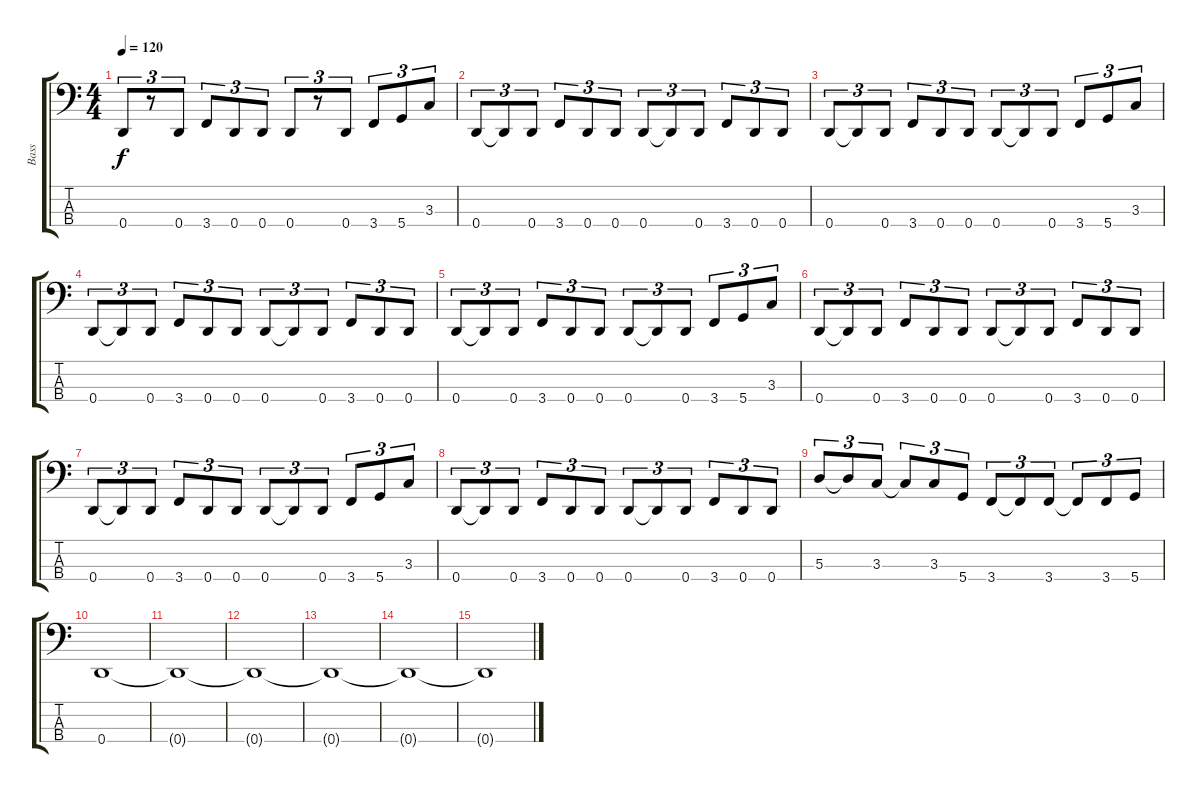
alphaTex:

\track ("Bass" "Bass") {instrument electricbasspick bank 78}
\staff {score tabs}
\tuning (G2 D2 A1 D1) {hide}
\ts (4 4)
\tempo 120
\clef f4
\ks c
0.4.8{tu (3 2) dy f} r.8{tu (3 2)} 0.4.8{tu (3 2)} 3.4.8{tu (3 2)} 0.4.8{tu (3 2)} 0.4.8{tu (3 2)} 0.4.8{tu (3 2)} r.8{tu (3 2)} 0.4.8{tu (3 2)} 3.4.8{tu (3 2)} 5.4.8{tu (3 2)} 3.3.8{tu (3 2)} |
0.4.8{tu (3 2)} 0.4{t}.8{tu (3 2)} 0.4.8{tu (3 2)} 3.4.8{tu (3 2)} 0.4.8{tu (3 2)} 0.4.8{tu (3 2)} 0.4.8{tu (3 2)} 0.4{t}.8{tu (3 2)} 0.4.8{tu (3 2)} 3.4.8{tu (3 2)} 0.4.8{tu (3 2)} 0.4.8{tu (3 2)} |
0.4.8{tu (3 2)} 0.4{t}.8{tu (3 2)} 0.4.8{tu (3 2)} 3.4.8{tu (3 2)} 0.4.8{tu (3 2)} 0.4.8{tu (3 2)} 0.4.8{tu (3 2)} 0.4{t}.8{tu (3 2)} 0.4.8{tu (3 2)} 3.4.8{tu (3 2)} 5.4.8{tu (3 2)} 3.3.8{tu (3 2)} |
0.4.8{tu (3 2)} 0.4{t}.8{tu (3 2)} 0.4.8{tu (3 2)} 3.4.8{tu (3 2)} 0.4.8{tu (3 2)} 0.4.8{tu (3 2)} 0.4.8{tu (3 2)} 0.4{t}.8{tu (3 2)} 0.4.8{tu (3 2)} 3.4.8{tu (3 2)} 0.4.8{tu (3 2)} 0.4.8{tu (3 2)} |
0.4.8{tu (3 2)} 0.4{t}.8{tu (3 2)} 0.4.8{tu (3 2)} 3.4.8{tu (3 2)} 0.4.8{tu (3 2)} 0.4.8{tu (3 2)} 0.4.8{tu (3 2)} 0.4{t}.8{tu (3 2)} 0.4.8{tu (3 2)} 3.4.8{tu (3 2)} 5.4.8{tu (3 2)} 3.3.8{tu (3 2)} |
0.4.8{tu (3 2)} 0.4{t}.8{tu (3 2)} 0.4.8{tu (3 2)} 3.4.8{tu (3 2)} 0.4.8{tu (3 2)} 0.4.8{tu (3 2)} 0.4.8{tu (3 2)} 0.4{t}.8{tu (3 2)} 0.4.8{tu (3 2)} 3.4.8{tu (3 2)} 0.4.8{tu (3 2)} 0.4.8{tu (3 2)} |
0.4.8{tu (3 2)} 0.4{t}.8{tu (3 2)} 0.4.8{tu (3 2)} 3.4.8{tu (3 2)} 0.4.8{tu (3 2)} 0.4.8{tu (3 2)} 0.4.8{tu (3 2)} 0.4{t}.8{tu (3 2)} 0.4.8{tu (3 2)} 3.4.8{tu (3 2)} 5.4.8{tu (3 2)} 3.3.8{tu (3 2)} |
0.4.8{tu (3 2)} 0.4{t}.8{tu (3 2)} 0.4.8{tu (3 2)} 3.4.8{tu (3 2)} 0.4.8{tu (3 2)} 0.4.8{tu (3 2)} 0.4.8{tu (3 2)} 0.4{t}.8{tu (3 2)} 0.4.8{tu (3 2)} 3.4.8{tu (3 2)} 0.4.8{tu (3 2)} 0.4.8{tu (3 2)} |
5.3.8{tu (3 2)} 5.3{t}.8{tu (3 2)} 3.3.8{tu (3 2)} 3.3{t}.8{tu (3 2)} 3.3.8{tu (3 2)} 5.4.8{tu (3 2)} 3.4.8{tu (3 2)} 3.4{t}.8{tu (3 2)} 3.4.8{tu (3 2)} 3.4{t}.8{tu (3 2)} 3.4.8{tu (3 2)} 5.4.8{tu (3 2)} |
0.4.1 |
0.4{t}.1 |
0.4{t}.1 |
0.4{t}.1 |
0.4{t}.1 |
0.4{t}.1
